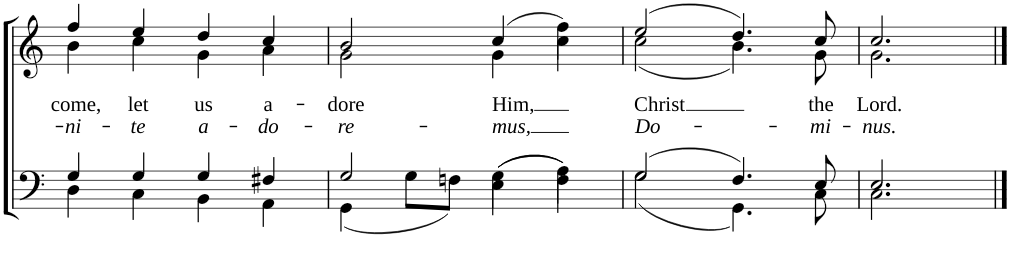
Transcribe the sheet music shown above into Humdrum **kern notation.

**kern	**kern	**text	**text
*part2	*part1	*part1	*part1
*staff2	*staff1	*staff1	*staff1
*I"Piano	*I"Piano	*	*
*I'Pno	*I'Pno	*	*
!!LO:PB:g=z
*clefF4	*clefG2	*	*
*k[]	*k[]	*	*
*M4/4	*M4/4	*	*
=18	=18	=18	=18
*^	*	*	*
!	!	!	!LO:LY:b	!LO:LY:b
*	*	*^	*	*
4G/	4D\	4ff/	4b\	come,	-ni-
!	!	!	!	!LO:LY:b	!LO:LY:b
4G/	4C\	4ee/	4cc\	let	-te
!	!	!	!	!LO:LY:b	!LO:LY:b
4G/	4BB\	4dd/	4g\	us	a-
!	!	!	!	!LO:LY:b	!LO:LY:b
4F#X/	4AA\	4cc/	4a\	a-	-do-
=19	=19	=19	=19	=19	=19
!	!	!	!	!LO:LY:b	!LO:LY:b
2G/	(4GG\	2b/	2g\	-dore	-re-
.	8G\L	.	.	.	.
.	8Fn\J)	.	.	.	.
!	!	!	!	!LO:LY:b	!LO:LY:b
((4G\	4E\	(4cc/	4g\	Him,	-mus,
4A\))	4F\	4ff\)	4cc\	.	.
=20	=20	=20	=20	=20	=20
!	!	!	!	!LO:LY:b	!LO:LY:b
(2G/	(2G\	(2ee/	(2cc\	Christ	Do-
4.F/)	4.GG\)	4.dd/)	4.b\)	.	.
!	!	!	!	!LO:LY:b	!LO:LY:b
8E/	8C\	8cc/	8g\	the	-mi-
=21	=21	=21	=21	=21	=21
!	!	!	!	!LO:LY:b	!LO:LY:b
2.E/	2.C\	2.cc/	2.g\	Lord.	-nus.
*v	*v	*	*	*	*
*	*v	*v	*	*
==	==	==	==
*-	*-	*-	*-
